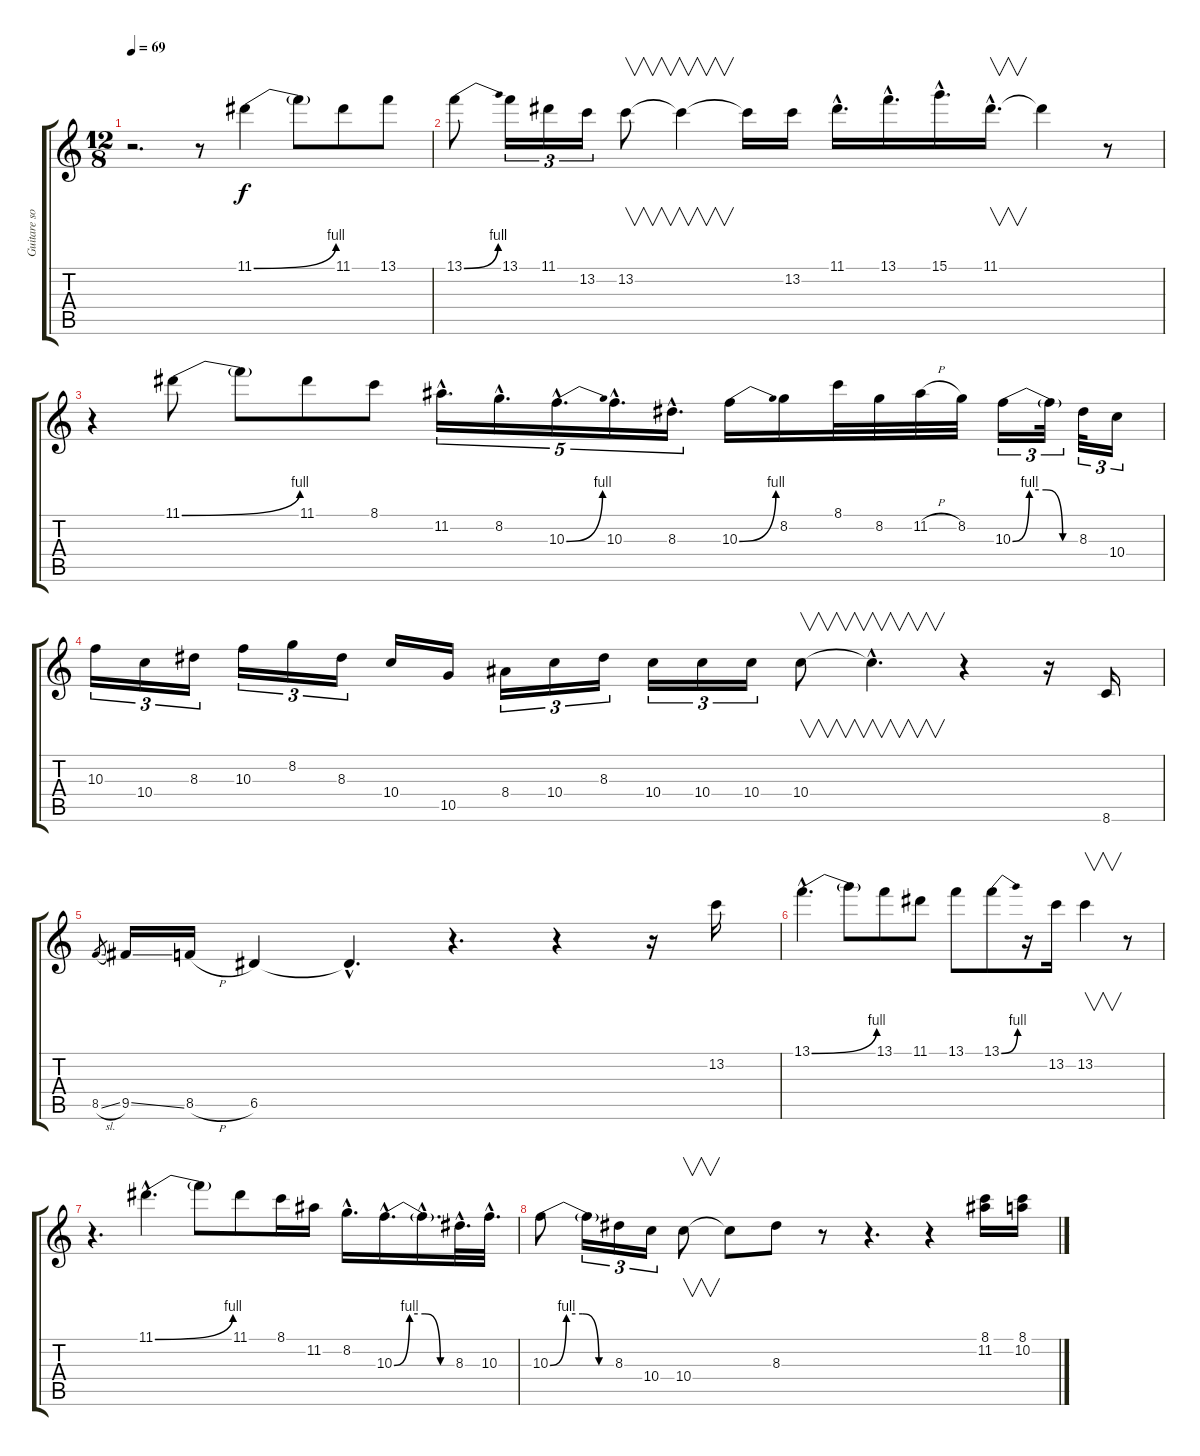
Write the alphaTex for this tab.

\track ("Guitare solo" "Guitare so") {instrument electricguitarjazz}
\staff {score tabs}
\tuning (E4 B3 G3 D3 A2 E2) {hide}
\ts (12 8)
\tempo 69
\clef g2
\ks c
r.2{d dy f} r.8 11.1{be (bend 0 0 60 4)}.4 11.1{t}.8 11.1.8 13.1.8 |
13.1{be (bend 0 0 60 4)}.8 13.1.16{tu (3 2)} 11.1.16{tu (3 2)} 13.2.16{tu (3 2)} 13.2.8{v} 13.2{t}.4{v} 13.2{t}.16 13.2.16 11.1{hac}.16{d} 13.1{hac}.16{d} 15.1{hac}.16{d} 11.1{hac}.16{v d} 11.1{t}.4 r.8 |
r.4 11.1{be (bend 0 0 60 4)}.8 11.1{t}.8 11.1.8 8.1.8 11.2{hac}.16{d tu (5 4)} 8.2{hac}.16{d tu (5 4)} 10.3{be (bend 0 0 60 4) hac}.16{d tu (5 4)} 10.3{hac}.16{d tu (5 4)} 8.3{hac}.16{d tu (5 4)} 10.3{be (bend 0 0 60 4)}.16 8.2.16 8.1.32 8.2.32 11.2{h}.32 8.2.32 10.3{be (custom 0 0 15 4 30 4 45 0 60 0)}.16{tu (3 2)} 10.3{t}.32{tu (3 2)} 8.3.32{tu (3 2)} 10.4.16{tu (3 2)} |
10.3.16{tu (3 2)} 10.4.16{tu (3 2)} 8.3.16{tu (3 2)} 10.3.16{tu (3 2)} 8.2.16{tu (3 2)} 8.3.16{tu (3 2)} 10.4.16 10.5.16 8.4.16{tu (3 2)} 10.4.16{tu (3 2)} 8.3.16{tu (3 2)} 10.4.16{tu (3 2)} 10.4.16{tu (3 2)} 10.4.16{tu (3 2)} 10.4.8{v} 10.4{hac t}.4{v d} r.4 r.16 8.6.16 |
8.5{sl}.8{gr} 9.5{ss}.16 8.5{h}.16 6.5.4 6.5{hac t}.4{d} r.4{d} r.4 r.16 13.2.16 |
13.1{be (bend 0 0 60 4) hac}.4{d} 13.1{t}.8 13.1.8 11.1.8 13.1.8 13.1{be (bend 0 0 60 4)}.8 r.16 13.2.16 13.2.4{v} r.8 |
r.4{d} 11.1{be (bend 0 0 60 4) hac}.4{d} 11.1{t}.8 11.1.8 8.1.16 11.2.16 8.2{hac}.16{d} 10.3{be (custom 0 0 15 4 30 4 45 0 60 0) hac}.16{d} 10.3{hac t}.16{d} 8.3{hac}.32{d} 10.3{hac}.32{d} |
10.3{be (custom 0 0 15 4 30 4 45 0 60 0)}.8 10.3{t}.16{tu (3 2)} 8.3.16{tu (3 2)} 10.4.16{tu (3 2)} 10.4.8{v} 10.4{t}.8 8.3.8 r.8 r.4{d} r.4 (8.1 11.2).16 (8.1 10.2).16
